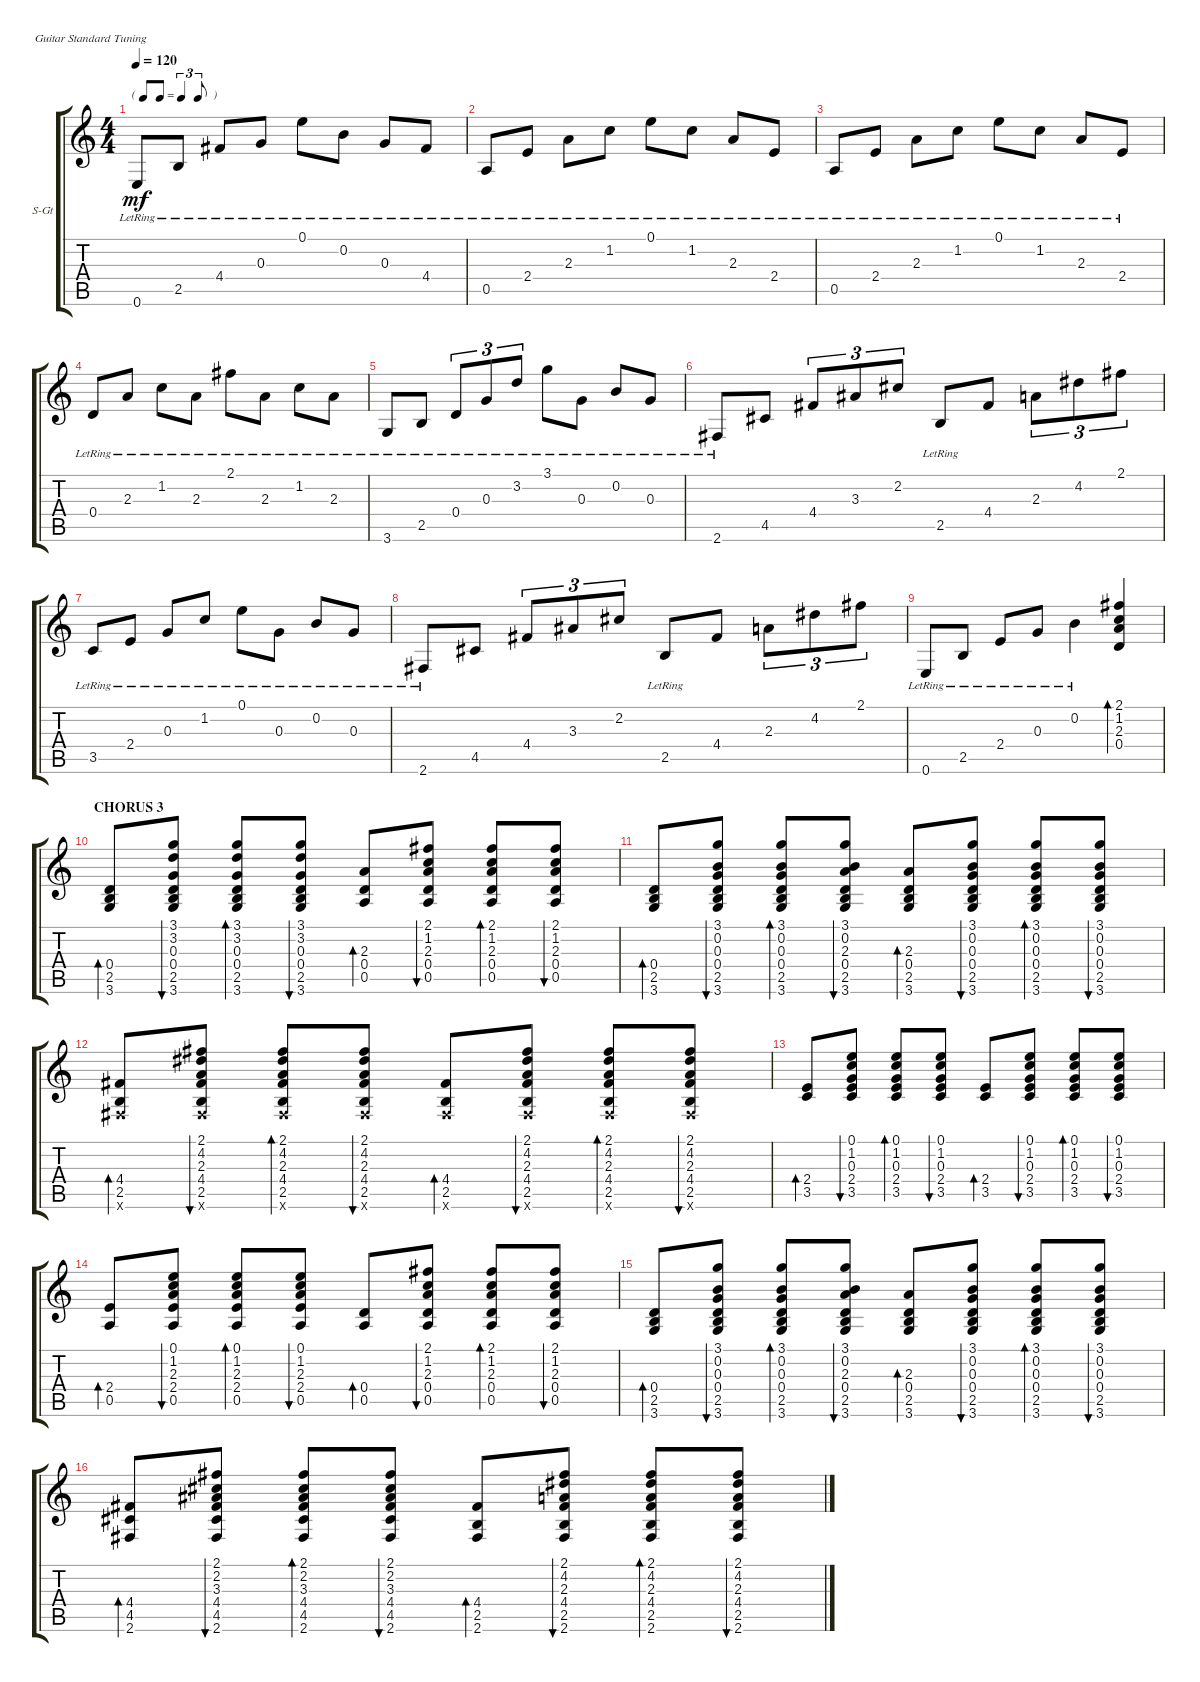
\defaultSystemsLayout 4
\bracketExtendMode groupsimilarinstruments
\firstSystemTrackNameOrientation horizontal
\otherSystemsTrackNameOrientation horizontal
\track ("Steel Guitar" "S-Gt") {instrument acousticguitarsteel}
\staff {score tabs}
\tuning (E4 B3 G3 D3 A2 E2)
\ts (4 4)
\tf triplet8th
\tempo 120
\clef g2
\ks c
0.6{lr}.8{dy mf} 2.5{lr}.8 4.4{lr}.8 0.3{lr}.8 0.1{lr}.8 0.2{lr}.8 0.3{lr}.8 4.4{lr}.8 |
0.5{lr}.8 2.4{lr}.8 2.3{lr}.8 1.2{lr}.8 0.1{lr}.8 1.2{lr}.8 2.3{lr}.8 2.4{lr}.8 |
0.5{lr}.8 2.4{lr}.8 2.3{lr}.8 1.2{lr}.8 0.1{lr}.8 1.2{lr}.8 2.3{lr}.8 2.4{lr}.8 |
0.4{lr}.8 2.3{lr}.8 1.2{lr}.8 2.3{lr}.8 2.1{lr}.8 2.3{lr}.8 1.2{lr}.8 2.3{lr}.8 |
3.6{lr}.8 2.5{lr}.8 0.4{lr}.8{tu (3 2)} 0.3{lr}.8{tu (3 2)} 3.2{lr}.8{tu (3 2)} 3.1{lr}.8 0.3{lr}.8 0.2{lr}.8 0.3{lr}.8 |
2.6{lr}.8 4.5.8 4.4.8{tu (3 2)} 3.3.8{tu (3 2)} 2.2.8{tu (3 2)} 2.5{lr}.8 4.4.8 2.3.8{tu (3 2)} 4.2.8{tu (3 2)} 2.1.8{tu (3 2)} |
3.5{lr}.8 2.4{lr}.8 0.3{lr}.8 1.2{lr}.8 0.1{lr}.8 0.3{lr}.8 0.2{lr}.8 0.3{lr}.8 |
2.6{lr}.8 4.5.8 4.4.8{tu (3 2)} 3.3.8{tu (3 2)} 2.2.8{tu (3 2)} 2.5{lr}.8 4.4.8 2.3.8{tu (3 2)} 4.2.8{tu (3 2)} 2.1.8{tu (3 2)} |
0.6{lr}.8 2.5{lr}.8 2.4{lr}.8 0.3{lr}.8 0.2{lr}.4 (0.4 2.3 1.2 2.1).4{bd 30} |
\section ("" "CHORUS 3")
(3.6 2.5 0.4).8{bd 30} (3.6 2.5 0.4 0.3 3.2 3.1).8{bu 30} (3.6 2.5 0.4 0.3 3.2 3.1).8{bd 30} (3.6 2.5 0.4 0.3 3.2 3.1).8{bu 30} (0.5 0.4 2.3).8{bd 30} (0.5 0.4 2.3 1.2 2.1).8{bu 30} (0.5 0.4 2.3 1.2 2.1).8{bd 30} (0.5 0.4 2.3 1.2 2.1).8{bu 30} |
(3.6 2.5 0.4).8{bd 30} (3.6 2.5 0.4 0.3 0.2 3.1).8{bu 30} (3.6 2.5 0.4 0.3 0.2 3.1).8{bd 30} (3.6 2.5 0.4 2.3 0.2 3.1).8{bu 30} (3.6 2.5 0.4 2.3).8{bd 30} (3.6 2.5 0.4 0.3 0.2 3.1).8{bu 30} (3.6 2.5 0.4 0.3 0.2 3.1).8{bd 30} (3.6 2.5 0.4 0.3 0.2 3.1).8{bu 30} |
(2.6{x} 2.5 4.4).8{bd 30} (2.6{x} 2.5 4.4 2.3 4.2 2.1).8{bu 30} (2.6{x} 2.5 4.4 2.3 4.2 2.1).8{bd 30} (2.6{x} 2.5 4.4 2.3 4.2 2.1).8{bu 30} (2.6{x} 2.5 4.4).8{bd 30} (2.6{x} 2.5 4.4 2.3 4.2 2.1).8{bu 30} (2.6{x} 2.5 4.4 2.3 4.2 2.1).8{bd 30} (2.6{x} 2.5 4.4 2.3 4.2 2.1).8{bu 30} |
(3.5 2.4).8{bd 30} (3.5 2.4 0.3 1.2 0.1).8{bu 30} (3.5 2.4 0.3 1.2 0.1).8{bd 30} (3.5 2.4 0.3 1.2 0.1).8{bu 30} (3.5 2.4).8{bd 30} (3.5 2.4 0.3 1.2 0.1).8{bu 30} (3.5 2.4 0.3 1.2 0.1).8{bd 30} (3.5 2.4 0.3 1.2 0.1).8{bu 30} |
(0.5 2.4).8{bd 30} (0.5 2.4 2.3 1.2 0.1).8{bu 30} (0.5 2.4 2.3 1.2 0.1).8{bd 30} (0.5 2.4 2.3 1.2 0.1).8{bu 30} (0.5 0.4).8{bd 30} (0.5 0.4 2.3 1.2 2.1).8{bu 30} (0.5 0.4 2.3 1.2 2.1).8{bd 30} (0.5 0.4 2.3 1.2 2.1).8{bu 30} |
(3.6 2.5 0.4).8{bd 30} (3.6 2.5 0.4 0.3 0.2 3.1).8{bu 30} (3.6 2.5 0.4 0.3 0.2 3.1).8{bd 30} (3.6 2.5 0.4 2.3 0.2 3.1).8{bu 30} (3.6 2.5 0.4 2.3).8{bd 30} (3.6 2.5 0.4 0.3 0.2 3.1).8{bu 30} (3.6 2.5 0.4 0.3 0.2 3.1).8{bd 30} (3.6 2.5 0.4 0.3 0.2 3.1).8{bu 30} |
(2.6 4.5 4.4).8{bd 30} (2.6 4.5 4.4 3.3 2.2 2.1).8{bu 30} (2.6 4.5 4.4 3.3 2.2 2.1).8{bd 30} (2.6 4.5 4.4 3.3 2.2 2.1).8{bu 30} (2.6 2.5 4.4).8{bd 30} (2.6 2.5 4.4 2.3 4.2 2.1).8{bu 30} (2.6 2.5 4.4 2.3 4.2 2.1).8{bd 30} (2.6 2.5 4.4 2.3 4.2 2.1).8{bu 30}
